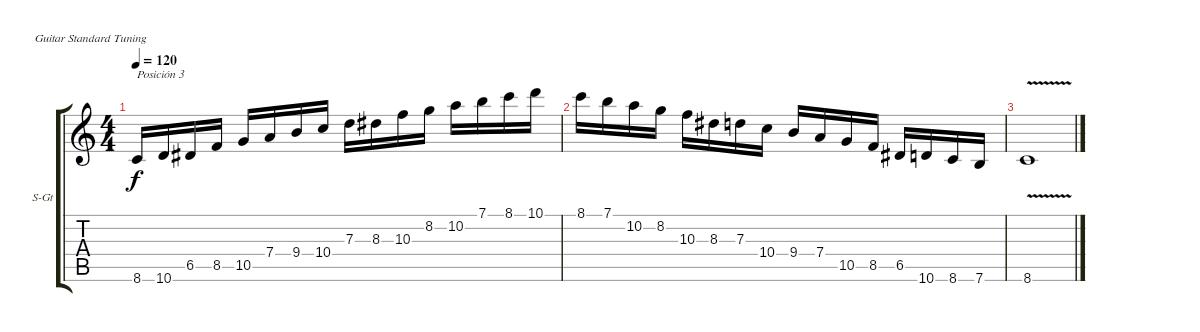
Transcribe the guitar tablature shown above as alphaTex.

\defaultSystemsLayout 4
\bracketExtendMode groupsimilarinstruments
\firstSystemTrackNameOrientation horizontal
\otherSystemsTrackNameOrientation horizontal
\track ("Steel Guitar" "S-Gt") {instrument acousticguitarsteel}
\staff {score tabs}
\tuning (E4 B3 G3 D3 A2 E2)
\ts (4 4)
\tempo 120
\clef g2
\ks c
8.6.16{txt "Posición 3" dy f instrument acousticguitarsteel} 10.6.16 6.5.16 8.5.16 10.5.16 7.4.16 9.4.16 10.4.16 7.3.16 8.3.16 10.3.16 8.2.16 10.2.16 7.1.16 8.1.16 10.1.16 |
8.1.16 7.1.16 10.2.16 8.2.16 10.3.16 8.3.16 7.3.16 10.4.16 9.4.16 7.4.16 10.5.16 8.5.16 6.5.16 10.6.16 8.6.16 7.6.16 |
8.6{v}.1
